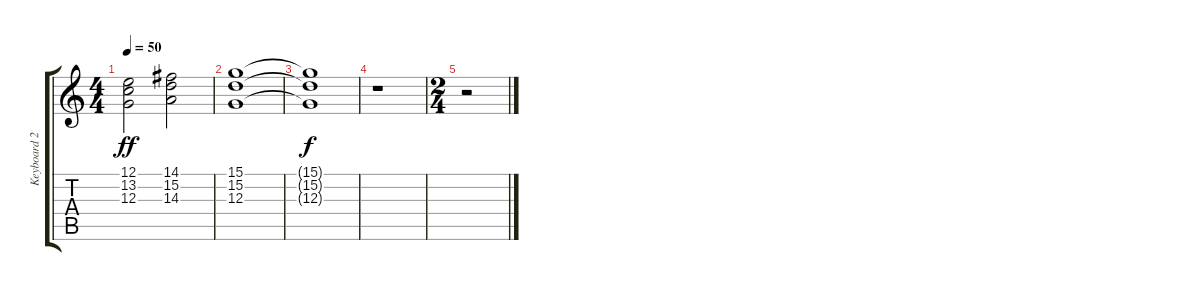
\track ("Keyboard 2" "Keyboard 2") {instrument brasssection}
\staff {score tabs}
\tuning (E4 B3 G3 D3 A2 E2) {hide}
\ts (4 4)
\tempo 50
\clef g2
\ks c
(12.1 13.2 12.3).2{dy ff} (14.1 15.2 14.3).2 |
(15.1 15.2 12.3).1 |
(15.1{t} 15.2{t} 12.3{t}).1{dy f} |
r.1 |
\ts (2 4)
r.2
